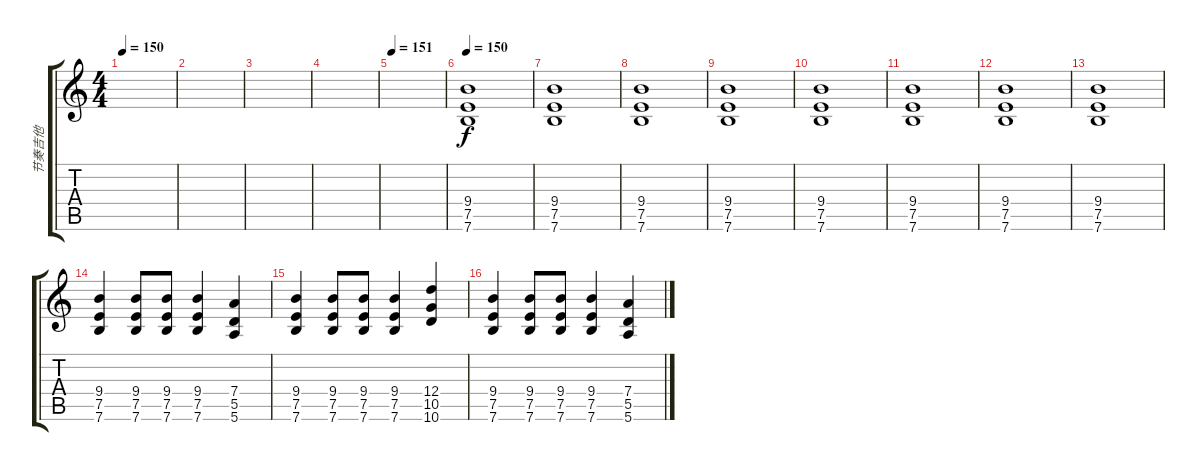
\track ("节奏吉他" "节奏吉他") {instrument overdrivenguitar}
\staff {score tabs}
\tuning (E4 B3 G3 D3 A2 E2) {hide}
\ts (4 4)
\tempo 150
\clef g2
\ks c
|
|
|
|
\tempo 151
|
\tempo 150
(9.4 7.5 7.6).1 |
(9.4 7.5 7.6).1 |
(9.4 7.5 7.6).1 |
(9.4 7.5 7.6).1 |
(9.4 7.5 7.6).1 |
(9.4 7.5 7.6).1 |
(9.4 7.5 7.6).1 |
(9.4 7.5 7.6).1 |
(9.4 7.5 7.6).4 (9.4 7.5 7.6).8 (9.4 7.5 7.6).8 (9.4 7.5 7.6).4 (7.4 5.5 5.6).4 |
(9.4 7.5 7.6).4 (9.4 7.5 7.6).8 (9.4 7.5 7.6).8 (9.4 7.5 7.6).4 (12.4 10.5 10.6).4 |
(9.4 7.5 7.6).4 (9.4 7.5 7.6).8 (9.4 7.5 7.6).8 (9.4 7.5 7.6).4 (7.4 5.5 5.6).4
